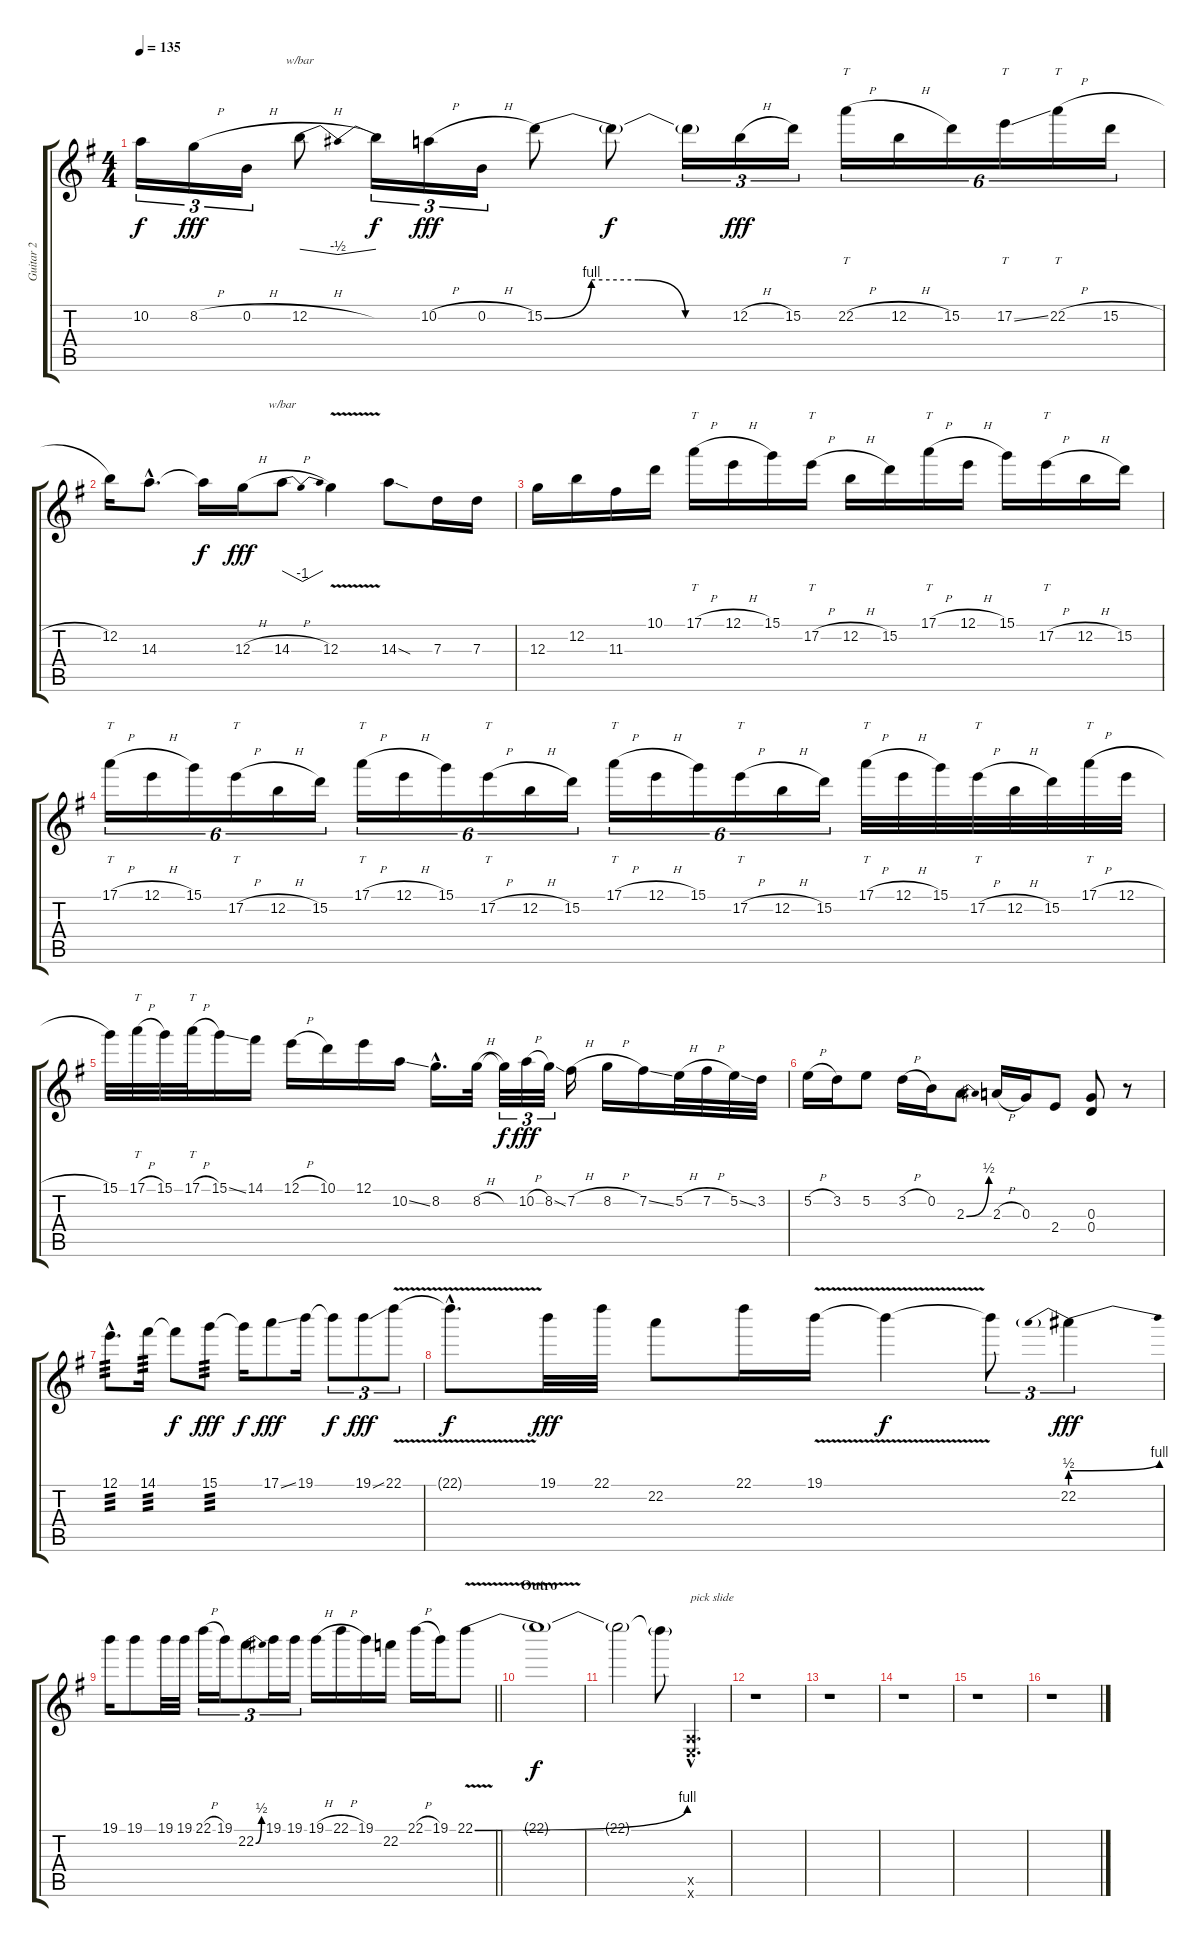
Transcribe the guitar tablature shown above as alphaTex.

\track ("Guitar 2" "Guitar 2") {instrument distortionguitar}
\staff {score tabs}
\tuning (E4 B3 G3 D3 A2 E2) {hide}
\ts (4 4)
\tempo 135
\clef g2
\ks g
10.2{t}.16{tu (3 2) dy f} 8.2{h}.16{tu (3 2) dy fff} 0.2{h}.16{tu (3 2)} 12.2{h}.8{tbe (dip default 0 0 30 -2 60 0)} 12.2{t}.16{tu (3 2) dy f} 10.2{h}.16{tu (3 2) dy fff} 0.2{h}.16{tu (3 2)} 15.2{be (custom 0 0 15 4 30 4 45 0 60 0)}.8 15.2{t}.8{dy f} 15.2{t}.16{tu (3 2)} 12.2{h}.16{tu (3 2) dy fff} 15.2.16{tu (3 2)} 22.2{h}.16{tt tu (6 4)} 12.2{h}.16{tu (6 4)} 15.2.16{tu (6 4)} 17.2{ss}.16{tt tu (6 4)} 22.2{h}.16{tt tu (6 4)} 15.2{h}.16{tu (6 4)} |
12.2.16 14.3{hac}.8{d} 14.3{t}.16{dy f} 12.3{h}.16{dy fff} 14.3{h}.8{tbe (dip default 0 0 30 -4 60 0)} 12.3{v}.4 14.3{sod}.8 7.3.16 7.3.16 |
12.3.16 12.2.16 11.3.16 10.1.16 17.1{h}.16{tt} 12.1{h}.16 15.1.16 17.2{h}.16{tt} 12.2{h}.16 15.2.16 17.1{h}.16{tt} 12.1{h}.16 15.1.16 17.2{h}.16{tt} 12.2{h}.16 15.2.16 |
17.1{h}.16{tt tu (6 4)} 12.1{h}.16{tu (6 4)} 15.1.16{tu (6 4)} 17.2{h}.16{tt tu (6 4)} 12.2{h}.16{tu (6 4)} 15.2.16{tu (6 4)} 17.1{h}.16{tt tu (6 4)} 12.1{h}.16{tu (6 4)} 15.1.16{tu (6 4)} 17.2{h}.16{tt tu (6 4)} 12.2{h}.16{tu (6 4)} 15.2.16{tu (6 4)} 17.1{h}.16{tt tu (6 4)} 12.1{h}.16{tu (6 4)} 15.1.16{tu (6 4)} 17.2{h}.16{tt tu (6 4)} 12.2{h}.16{tu (6 4)} 15.2.16{tu (6 4)} 17.1{h}.32{tt} 12.1{h}.32 15.1.32 17.2{h}.32{tt} 12.2{h}.32 15.2.32 17.1{h}.32{tt} 12.1{h}.32 |
15.1.32 17.1{h}.32{tt} 15.1.32 17.1{h}.32{tt} 15.1{ss}.16 14.1.16 12.1{h}.16 10.1.16 12.1.16 10.2{ss}.16 8.2{hac}.16{d} 8.2{h}.32 8.2{t}.32{tu (3 2) dy f} 10.2{h}.32{tu (3 2) dy fff} 8.2{ss}.32{tu (3 2)} 7.2{h}.16 8.2{h}.16 7.2{ss}.16 5.2{h}.32 7.2{h}.32 5.2{ss}.32 3.2.32 |
5.2{h}.16 3.2.16 5.2.8 3.2{h}.16 0.2.16 2.3{be (bend 0 0 60 2)}.8 2.3{h}.16 0.3.16 2.4.8 (0.3 0.4).8 r.8 |
12.1{hac}.8{d tp 3} 14.1.16{tp 3} 14.1{t}.8{dy f} 15.1.8{tp 3 dy fff} 15.1{t}.16{dy f} 17.1{ss}.8{dy fff} 19.1.16 19.1{t}.8{tu (3 2) dy f} 19.1{ss}.8{tu (3 2) dy fff} 22.1{v}.8{tu (3 2)} |
22.1{hac t}.8{d dy f} 19.1.32{dy fff} 22.1.32 22.2.8 22.1.16 19.1{v}.16 19.1{t}.4{dy f} 19.1{t}.8{tu (3 2)} 22.2{be (prebendbend 0 2 60 4)}.4{tu (3 2) dy fff} |
\barLineRight lightlight
19.1.16 19.1.8 19.1.32 19.1.32 22.1{h}.16{tu (3 2)} 19.1.16{tu (3 2)} 22.2{be (bend 0 0 60 2)}.8{tu (3 2)} 19.1.16{tu (3 2)} 19.1.16{tu (3 2)} 19.1{h}.16 22.1{h}.16 19.1.16 22.2.16 22.1{h}.16 19.1.16 22.1{be (bend 0 0 60 4) v}.8 |
\section ("" "Outro")
22.1{t}.1{dy f} |
22.1{t}.2 22.1{t}.8 (0.5{hac x} 0.6{hac x}).4{d txt "pick slide"} |
r.1 |
r.1 |
r.1 |
r.1 |
r.1
